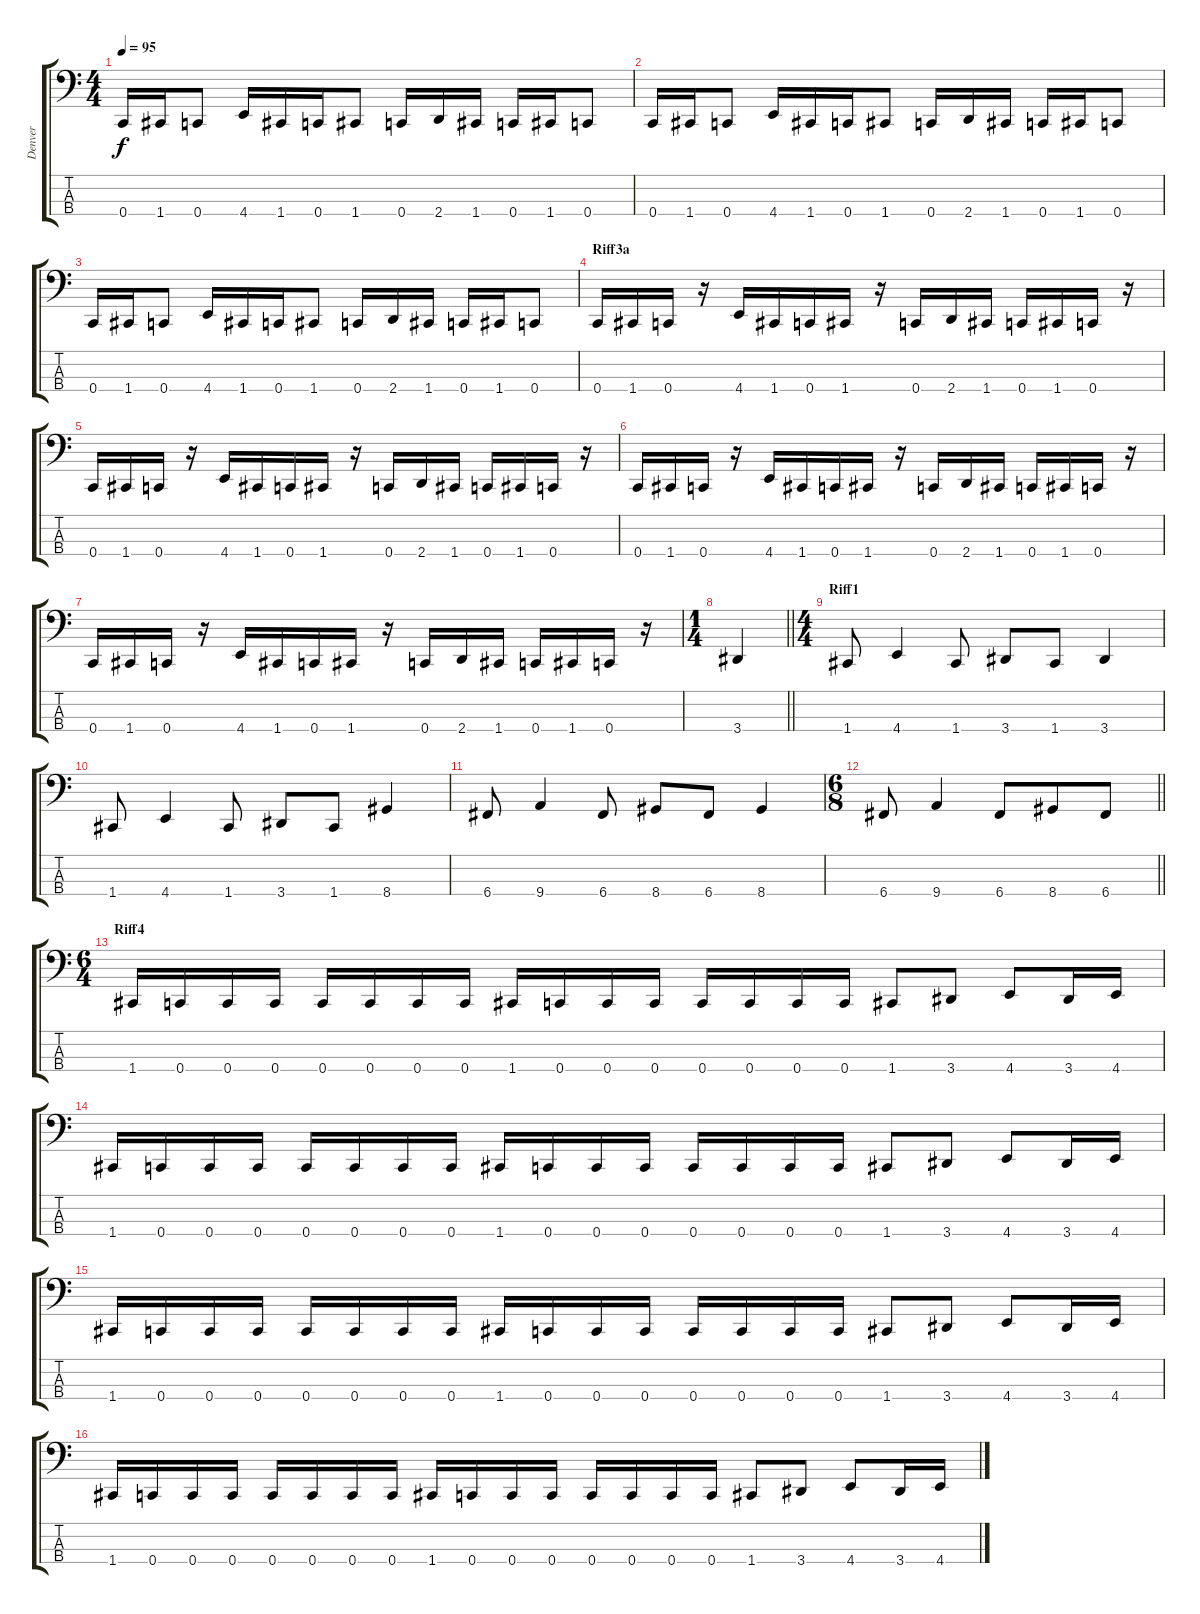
\track ("Denver" "Denver") {instrument electricbasspick}
\staff {score tabs}
\tuning (F2 C2 G1 C1) {hide}
\ts (4 4)
\tempo 95
\clef f4
\ks c
0.4.16{dy f} 1.4.16 0.4.8 4.4.16 1.4.16 0.4.16 1.4.8 0.4.16 2.4.16 1.4.16 0.4.16 1.4.16 0.4.8 |
0.4.16 1.4.16 0.4.8 4.4.16 1.4.16 0.4.16 1.4.8 0.4.16 2.4.16 1.4.16 0.4.16 1.4.16 0.4.8 |
0.4.16 1.4.16 0.4.8 4.4.16 1.4.16 0.4.16 1.4.8 0.4.16 2.4.16 1.4.16 0.4.16 1.4.16 0.4.8 |
\section ("" "Riff3a")
0.4.16 1.4.16 0.4.16 r.16 4.4.16 1.4.16 0.4.16 1.4.16 r.16 0.4.16 2.4.16 1.4.16 0.4.16 1.4.16 0.4.16 r.16 |
0.4.16 1.4.16 0.4.16 r.16 4.4.16 1.4.16 0.4.16 1.4.16 r.16 0.4.16 2.4.16 1.4.16 0.4.16 1.4.16 0.4.16 r.16 |
0.4.16 1.4.16 0.4.16 r.16 4.4.16 1.4.16 0.4.16 1.4.16 r.16 0.4.16 2.4.16 1.4.16 0.4.16 1.4.16 0.4.16 r.16 |
0.4.16 1.4.16 0.4.16 r.16 4.4.16 1.4.16 0.4.16 1.4.16 r.16 0.4.16 2.4.16 1.4.16 0.4.16 1.4.16 0.4.16 r.16 |
\ts (1 4)
\barLineRight lightlight
3.4.4 |
\ts (4 4)
\section ("" "Riff1")
1.4.8 4.4.4 1.4.8 3.4.8 1.4.8 3.4.4 |
1.4.8 4.4.4 1.4.8 3.4.8 1.4.8 8.4.4 |
6.4.8 9.4.4 6.4.8 8.4.8 6.4.8 8.4.4 |
\ts (6 8)
\barLineRight lightlight
6.4.8 9.4.4 6.4.8 8.4.8 6.4.8 |
\ts (6 4)
\section ("" "Riff4")
1.4.16 0.4.16 0.4.16 0.4.16 0.4.16 0.4.16 0.4.16 0.4.16 1.4.16 0.4.16 0.4.16 0.4.16 0.4.16 0.4.16 0.4.16 0.4.16 1.4.8 3.4.8 4.4.8 3.4.16 4.4.16 |
1.4.16 0.4.16 0.4.16 0.4.16 0.4.16 0.4.16 0.4.16 0.4.16 1.4.16 0.4.16 0.4.16 0.4.16 0.4.16 0.4.16 0.4.16 0.4.16 1.4.8 3.4.8 4.4.8 3.4.16 4.4.16 |
1.4.16 0.4.16 0.4.16 0.4.16 0.4.16 0.4.16 0.4.16 0.4.16 1.4.16 0.4.16 0.4.16 0.4.16 0.4.16 0.4.16 0.4.16 0.4.16 1.4.8 3.4.8 4.4.8 3.4.16 4.4.16 |
1.4.16 0.4.16 0.4.16 0.4.16 0.4.16 0.4.16 0.4.16 0.4.16 1.4.16 0.4.16 0.4.16 0.4.16 0.4.16 0.4.16 0.4.16 0.4.16 1.4.8 3.4.8 4.4.8 3.4.16 4.4.16
